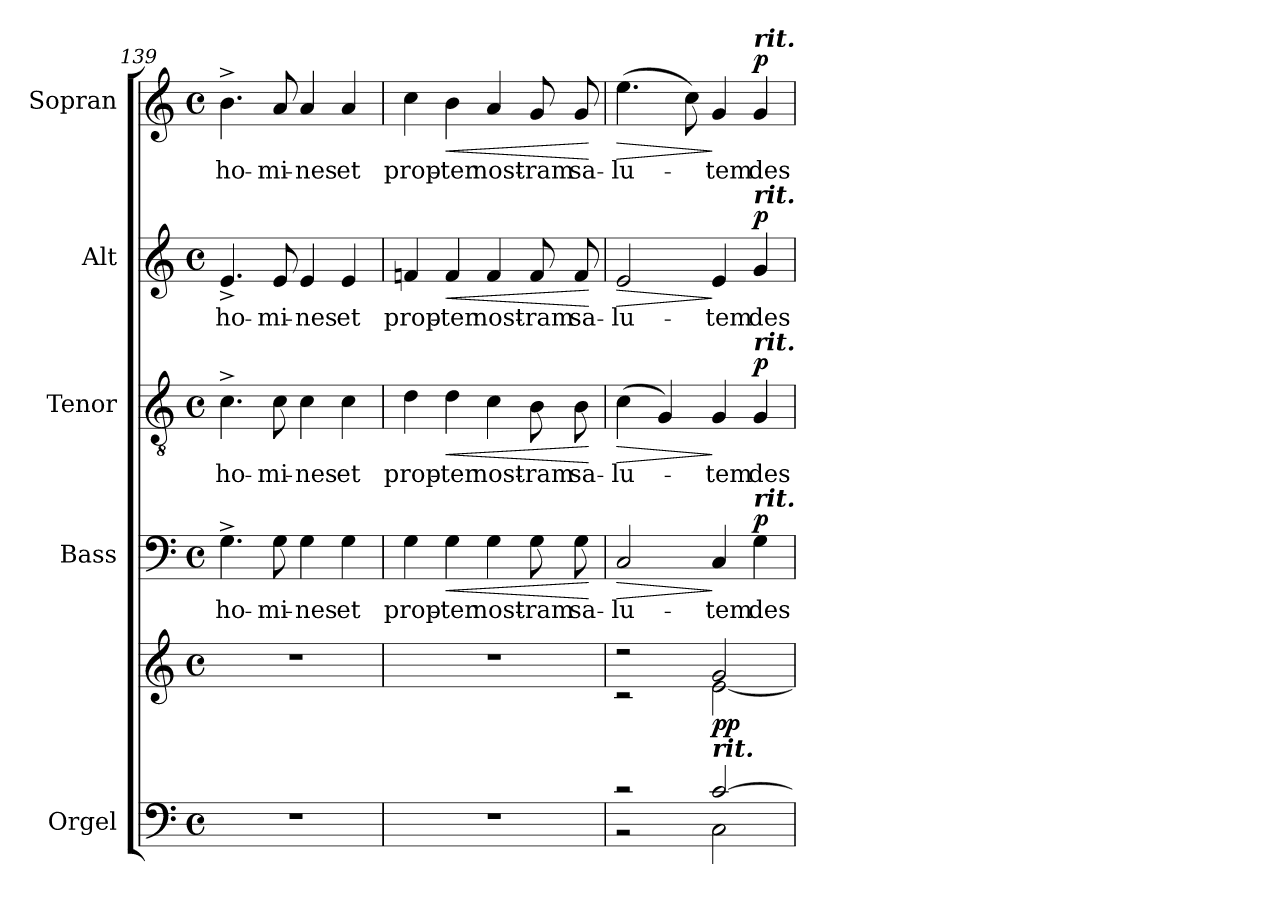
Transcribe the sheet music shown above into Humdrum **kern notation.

**kern	**kern	**dynam	**kern	**text	**dynam	**kern	**text	**dynam	**kern	**text	**dynam	**kern	**text	**dynam
*part5	*part5	*part5	*part4	*part4	*part4	*part3	*part3	*part3	*part2	*part2	*part2	*part1	*part1	*part1
*staff6	*staff5	*staff5/6	*staff4	*staff4	*staff4	*staff3	*staff3	*staff3	*staff2	*staff2	*staff2	*staff1	*staff1	*staff1
*I"Orgel	*	*	*I"Bass	*	*	*I"Tenor	*	*	*I"Alt	*	*	*I"Sopran	*	*
*I'Org.	*	*	*I'B.	*	*	*I'T.	*	*	*I'A.	*	*	*I'S.	*	*
*clefF4	*clefG2	*	*clefF4	*	*	*clefGv2	*	*	*clefG2	*	*	*clefG2	*	*
*k[]	*k[]	*	*k[]	*	*	*k[]	*	*	*k[]	*	*	*k[]	*	*
*C:	*C:	*	*C:	*	*	*C:	*	*	*C:	*	*	*C:	*	*
*M4/4	*M4/4	*	*M4/4	*	*	*M4/4	*	*	*M4/4	*	*	*M4/4	*	*
*met(c)	*met(c)	*	*met(c)	*	*	*met(c)	*	*	*met(c)	*	*	*met(c)	*	*
=139	=139	=139	=139	=139	=139	=139	=139	=139	=139	=139	=139	=139	=139	=139
!	!	!	!	!LO:LY:b	!	!	!LO:LY:b	!	!	!LO:LY:b	!	!	!LO:LY:b	!
1r	1r	.	4.G^>\	ho-	.	4.c^>\	ho-	.	4.e^</	ho-	.	4.b^>\	ho-	.
!	!	!	!	!LO:LY:b	!	!	!LO:LY:b	!	!	!LO:LY:b	!	!	!LO:LY:b	!
.	.	.	8G\	-mi-	.	8c\	-mi-	.	8e/	-mi-	.	8a/	-mi-	.
!	!	!	!	!LO:LY:b	!	!	!LO:LY:b	!	!	!LO:LY:b	!	!	!LO:LY:b	!
.	.	.	4G\	-nes	.	4c\	-nes	.	4e/	-nes	.	4a/	-nes	.
!	!	!	!	!LO:LY:b	!	!	!LO:LY:b	!	!	!LO:LY:b	!	!	!LO:LY:b	!
.	.	.	4G\	et	.	4c\	et	.	4e/	et	.	4a/	et	.
=140	=140	=140	=140	=140	=140	=140	=140	=140	=140	=140	=140	=140	=140	=140
!	!	!	!	!LO:LY:b	!	!	!LO:LY:b	!	!	!LO:LY:b	!	!	!LO:LY:b	!
1r	1r	.	4G\	prop-	.	4d\	prop-	.	4fn/	prop-	.	4cc\	prop-	.
!	!	!	!	!LO:LY:b	!LO:HP:b	!	!LO:LY:b	!LO:HP:b	!	!LO:LY:b	!LO:HP:b	!	!LO:LY:b	!LO:HP:b
.	.	.	4G\	-ter	<	4d\	-ter	<	4f/	-ter	<	4b\	-ter	<
!	!	!	!	!LO:LY:b	!	!	!LO:LY:b	!	!	!LO:LY:b	!	!	!LO:LY:b	!
.	.	.	4G\	nost-	.	4c\	nost-	.	4f/	nost-	.	4a/	nost-	.
!	!	!	!	!LO:LY:b	!	!	!LO:LY:b	!	!	!LO:LY:b	!	!	!LO:LY:b	!
.	.	.	8G\	-ram	.	8B\	-ram	.	8f/	-ram	.	8g/	-ram	.
!	!	!	!	!LO:LY:b	!	!	!LO:LY:b	!	!	!LO:LY:b	!	!	!LO:LY:b	!
.	.	.	8G\	sa-	.	8B\	sa-	.	8f/	sa-	.	8g/	sa-	.
.	.	.	.	.	[	.	.	[	.	.	[	.	.	[
!!LO:PB:g=z
=141	=141	=141	=141	=141	=141	=141	=141	=141	=141	=141	=141	=141	=141	=141
*^	*^	*	*	*	*	*	*	*	*	*	*	*	*	*
!	!	!	!	!	!	!LO:LY:b	!LO:HP:b	!	!LO:LY:b	!LO:HP:b	!	!LO:LY:b	!LO:HP:b	!	!LO:LY:b	!LO:HP:b
2r	2r	2r	2r	.	2C/	-lu-	>	(>4c\	-lu-	>	2e/	-lu-	>	(>4.ee\	-lu-	>
.	.	.	.	.	.	.	.	4G/)	.	.	.	.	.	.	.	.
.	.	.	.	.	.	.	.	.	.	.	.	.	.	8cc\)	.	.
!	!	!LO:TX:b:Bi:t=rit.	!	!	!	!	!	!	!	!	!	!	!	!	!	!
!	!	!	!	!LO:DY:b	!	!LO:LY:b	!	!	!LO:LY:b	!	!	!LO:LY:b	!	!	!LO:LY:b	!
[>2c/	2C\	2g/	[<2e\	pp	4C/	-tem	]	4G/	-tem	]	4e/	-tem	]	4g/	-tem	]
!	!	!	!	!	!	!	!	!	!	!	!	!	!	!LO:TX:a:Bi:t=rit.	!	!
!	!	!	!	!	!	!	!	!	!	!	!LO:TX:a:Bi:t=rit.	!	!	!	!	!
!	!	!	!	!	!	!	!	!LO:TX:a:Bi:t=rit.	!	!	!	!	!	!	!	!
!	!	!	!	!	!LO:TX:a:Bi:t=rit.	!	!	!	!	!	!	!	!	!	!	!
!	!	!	!	!	!	!LO:LY:b	!LO:DY:a	!	!LO:LY:b	!LO:DY:a	!	!LO:LY:b	!LO:DY:a	!	!LO:LY:b	!LO:DY:a
.	.	.	.	.	4G\	des-	p	4G/	des-	p	4g/	des-	p	4g/	des-	p
*v	*v	*	*	*	*	*	*	*	*	*	*	*	*	*	*	*
*	*v	*v	*	*	*	*	*	*	*	*	*	*	*	*	*
=	=	=	=	=	=	=	=	=	=	=	=	=	=	=
*-	*-	*-	*-	*-	*-	*-	*-	*-	*-	*-	*-	*-	*-	*-
